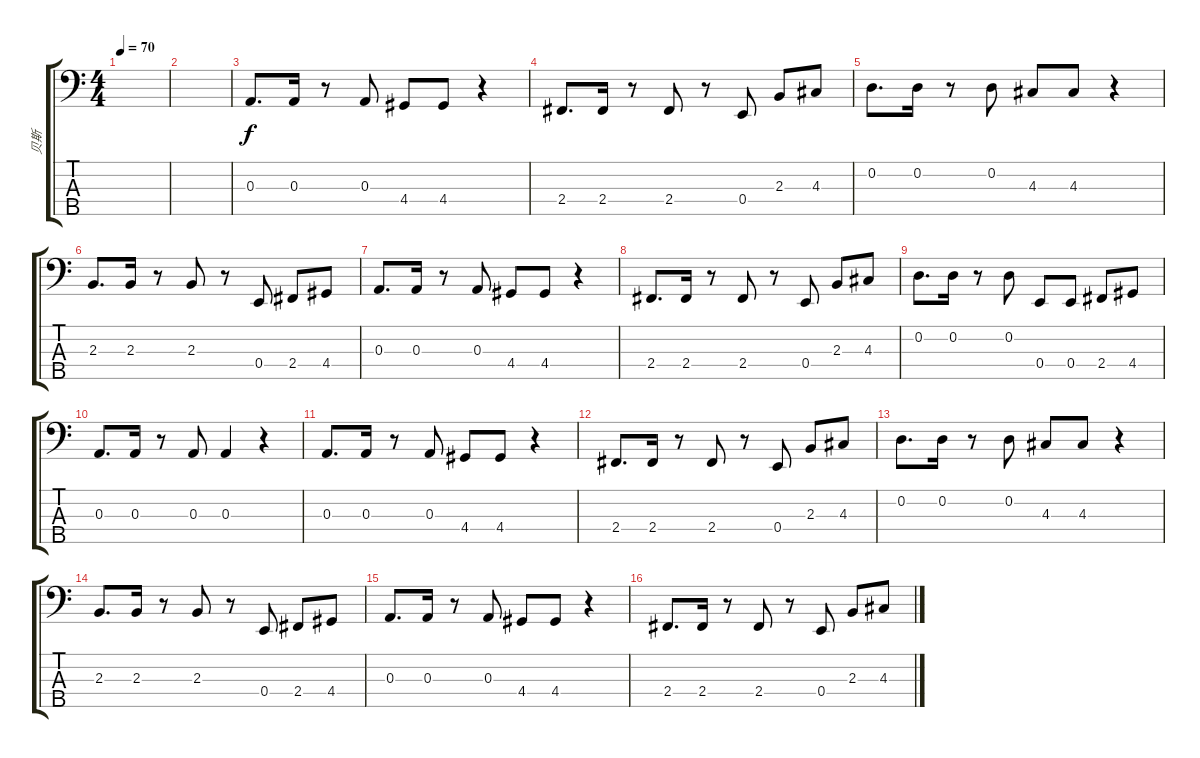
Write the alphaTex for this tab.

\track ("贝斯" "贝斯") {instrument electricbassfinger}
\staff {score tabs}
\tuning (G2 D2 A1 E1 B0) {hide}
\ts (4 4)
\tempo 70
\clef f4
\ks c
|
|
0.3.8{d} 0.3.16 r.8 0.3.8 4.4.8 4.4.8 r.4 |
2.4.8{d} 2.4.16 r.8 2.4.8 r.8 0.4.8 2.3.8 4.3.8 |
0.2.8{d} 0.2.16 r.8 0.2.8 4.3.8 4.3.8 r.4 |
2.3.8{d} 2.3.16 r.8 2.3.8 r.8 0.4.8 2.4.8 4.4.8 |
0.3.8{d} 0.3.16 r.8 0.3.8 4.4.8 4.4.8 r.4 |
2.4.8{d} 2.4.16 r.8 2.4.8 r.8 0.4.8 2.3.8 4.3.8 |
0.2.8{d} 0.2.16 r.8 0.2.8 0.4.8 0.4.8 2.4.8 4.4.8 |
0.3.8{d} 0.3.16 r.8 0.3.8 0.3.4 r.4 |
0.3.8{d} 0.3.16 r.8 0.3.8 4.4.8 4.4.8 r.4 |
2.4.8{d} 2.4.16 r.8 2.4.8 r.8 0.4.8 2.3.8 4.3.8 |
0.2.8{d} 0.2.16 r.8 0.2.8 4.3.8 4.3.8 r.4 |
2.3.8{d} 2.3.16 r.8 2.3.8 r.8 0.4.8 2.4.8 4.4.8 |
0.3.8{d} 0.3.16 r.8 0.3.8 4.4.8 4.4.8 r.4 |
2.4.8{d} 2.4.16 r.8 2.4.8 r.8 0.4.8 2.3.8 4.3.8
